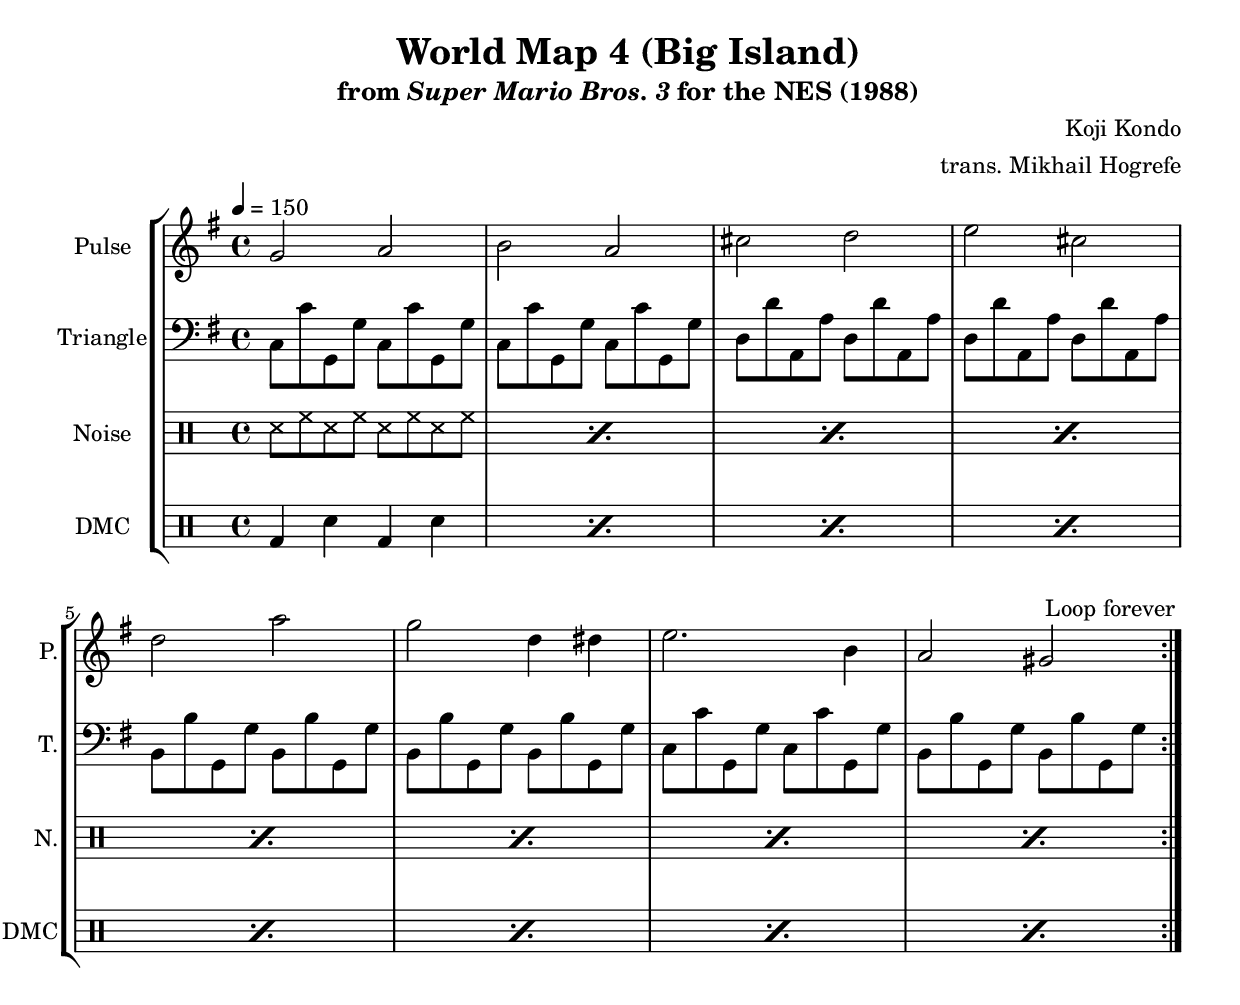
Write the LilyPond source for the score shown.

\version "2.24.3"

\paper {
  left-margin = 0.5\in
}

\book {
    \header {
        title = "World Map 4 (Big Island)"
        subtitle = \markup { "from" {\italic "Super Mario Bros. 3"} "for the NES (1988)" }
        composer = "Koji Kondo"
        arranger = "trans. Mikhail Hogrefe"
    }

    \score {
        {
            \new StaffGroup <<
                \new Staff \relative c'' {
                    \set Staff.instrumentName = "Pulse"
                    \set Staff.shortInstrumentName = "P."
\key g \major
\tempo 4 = 150
                    \repeat volta 2 {
g2 a |
b2 a |
cis2 d |
e2 cis |
d2 a' |
g2 d4 dis |
e2. b4 |
a2 gis |
                    }
\once \override Score.RehearsalMark.self-alignment-X = #RIGHT
\mark \markup { \fontsize #-2 "Loop forever" }
                }

                \new Staff \relative c {
                    \set Staff.instrumentName = "Triangle"
                    \set Staff.shortInstrumentName = "T."
\key g \major
\clef bass
c8 c' g, g' c, c' g, g' |
c,8 c' g, g' c, c' g, g' |
d8 d' a, a' d, d' a, a' |
d,8 d' a, a' d, d' a, a' |
b,8 b' g, g' b, b' g, g' |
b,8 b' g, g' b, b' g, g' |
c,8 c' g, g' c, c' g, g' |
b,8 b' g, g' b, b' g, g' |
                }

                \new DrumStaff {
                    \drummode {
                        \set Staff.instrumentName="Noise"
                        \set Staff.shortInstrumentName="N."
\repeat percent 8 { ss8 hh ss hh ss hh ss hh | }
                    }
                }

                \new DrumStaff {
                    \drummode {
                        \set Staff.instrumentName="DMC"
                        \set Staff.shortInstrumentName="DMC"
\repeat percent 8 { bd4 sn bd sn | }
                    }
                }
            >>
        }
        \layout {
            \context {
                \Staff
                \RemoveEmptyStaves
            }
            \context {
                \DrumStaff
                \RemoveEmptyStaves
            }
        }
    }
}
